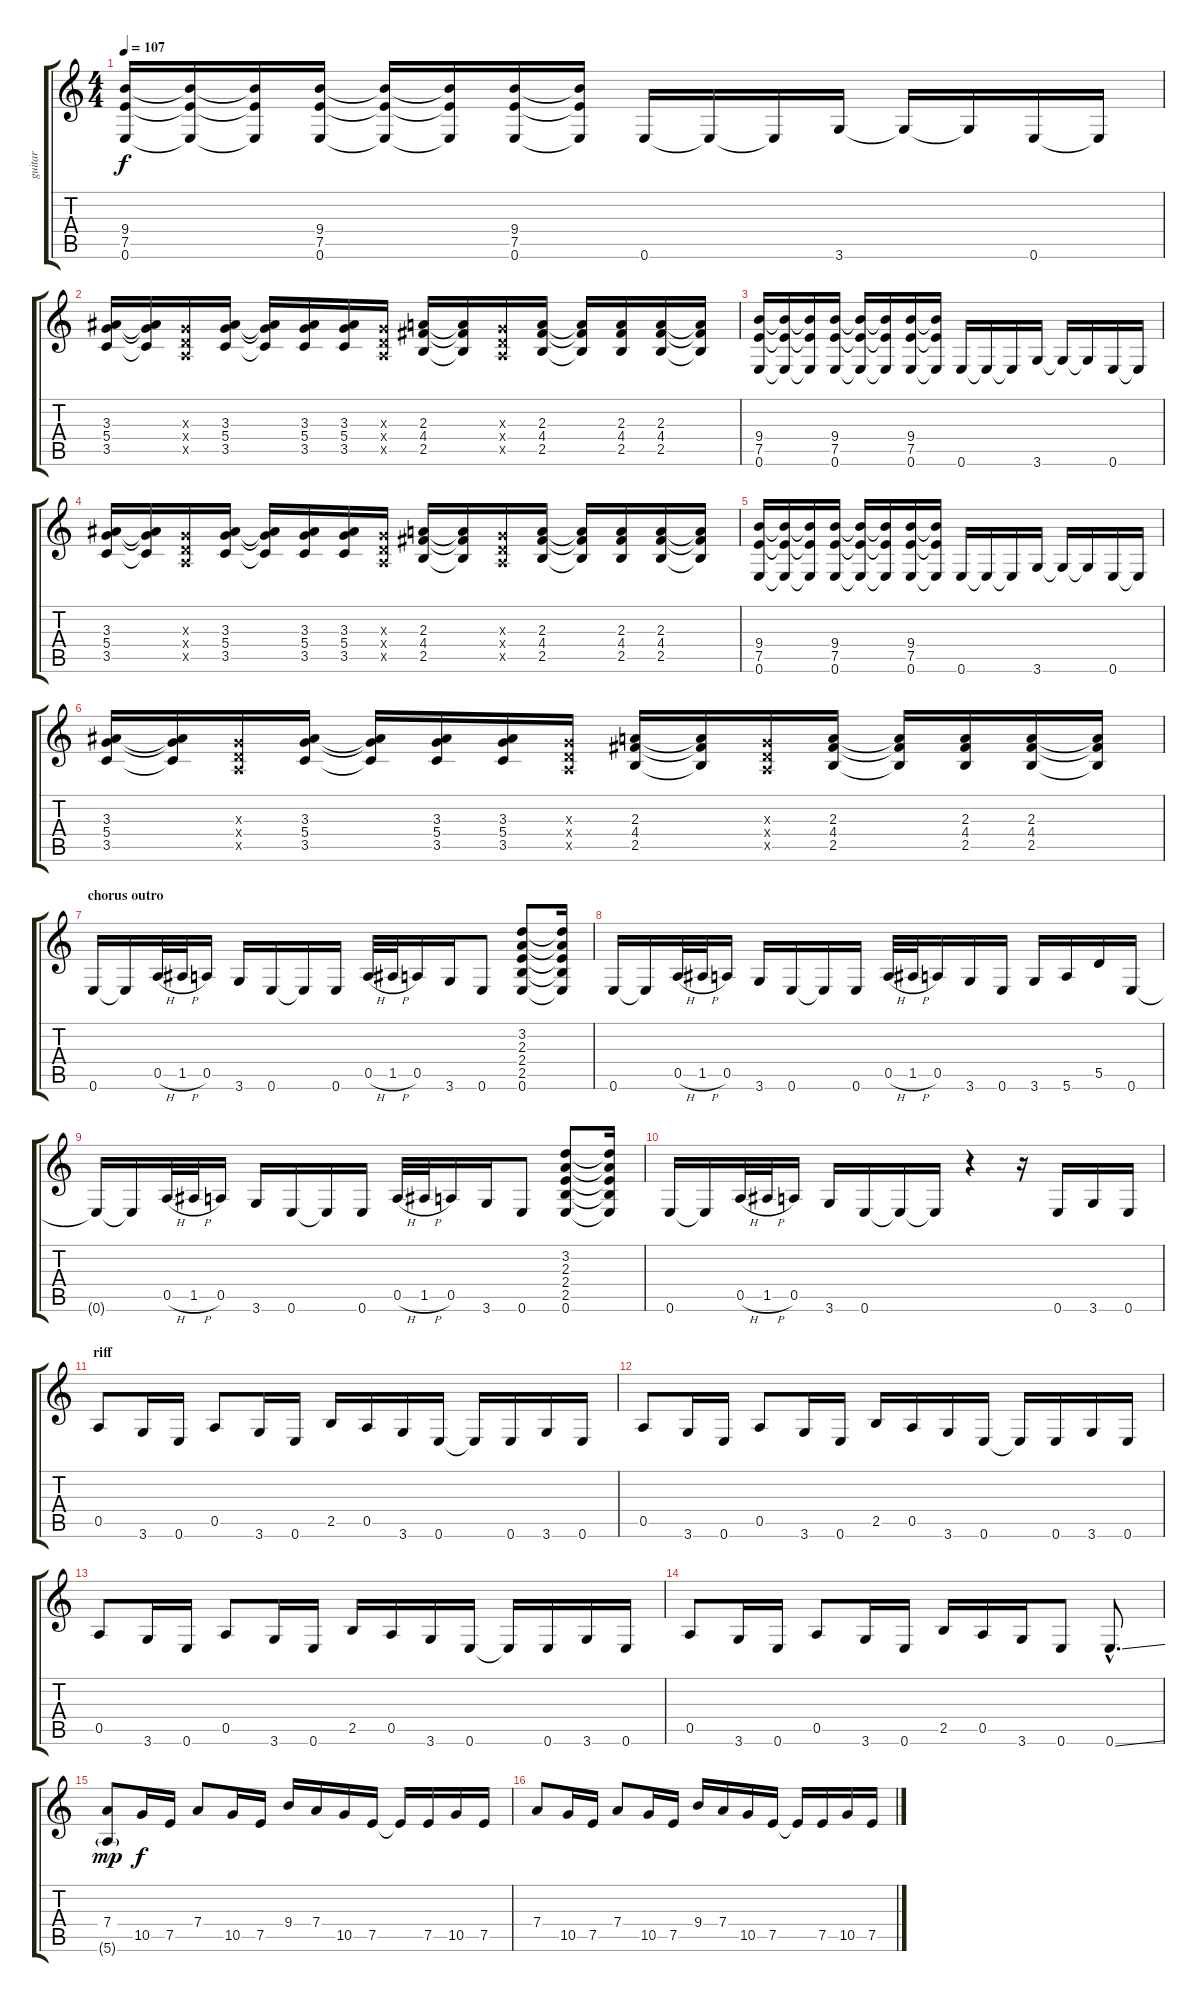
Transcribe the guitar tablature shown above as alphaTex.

\track ("guitar" "guitar") {instrument overdrivenguitar}
\staff {score tabs}
\tuning (E4 B3 G3 D3 A2 E2) {hide}
\ts (4 4)
\tempo 107
\clef g2
\ks c
(9.4 7.5 0.6).16{dy f} (9.4{t} 7.5{t} 0.6{t}).16 (9.4{t} 7.5{t} 0.6{t}).16 (9.4 7.5 0.6).16 (9.4{t} 7.5{t} 0.6{t}).16 (9.4{t} 7.5{t} 0.6{t}).16 (9.4 7.5 0.6).16 (9.4{t} 7.5{t} 0.6{t}).16 0.6.16 0.6{t}.16 0.6{t}.16 3.6.16 3.6{t}.16 3.6{t}.16 0.6.16 0.6{t}.16 |
(3.3 5.4 3.5).16 (3.3{t} 5.4{t} 3.5{t}).16 (0.3{x} 0.4{x} 0.5{x}).16 (3.3 5.4 3.5).16 (3.3{t} 5.4{t} 3.5{t}).16 (3.3 5.4 3.5).16 (3.3 5.4 3.5).16 (0.3{x} 0.4{x} 0.5{x}).16 (2.3 4.4 2.5).16 (2.3{t} 4.4{t} 2.5{t}).16 (0.3{x} 0.4{x} 0.5{x}).16 (2.3 4.4 2.5).16 (2.3{t} 4.4{t} 2.5{t}).16 (2.3 4.4 2.5).16 (2.3 4.4 2.5).16 (2.3{t} 4.4{t} 2.5{t}).16 |
(9.4 7.5 0.6).16 (9.4{t} 7.5{t} 0.6{t}).16 (9.4{t} 7.5{t} 0.6{t}).16 (9.4 7.5 0.6).16 (9.4{t} 7.5{t} 0.6{t}).16 (9.4{t} 7.5{t} 0.6{t}).16 (9.4 7.5 0.6).16 (9.4{t} 7.5{t} 0.6{t}).16 0.6.16 0.6{t}.16 0.6{t}.16 3.6.16 3.6{t}.16 3.6{t}.16 0.6.16 0.6{t}.16 |
(3.3 5.4 3.5).16 (3.3{t} 5.4{t} 3.5{t}).16 (0.3{x} 0.4{x} 0.5{x}).16 (3.3 5.4 3.5).16 (3.3{t} 5.4{t} 3.5{t}).16 (3.3 5.4 3.5).16 (3.3 5.4 3.5).16 (0.3{x} 0.4{x} 0.5{x}).16 (2.3 4.4 2.5).16 (2.3{t} 4.4{t} 2.5{t}).16 (0.3{x} 0.4{x} 0.5{x}).16 (2.3 4.4 2.5).16 (2.3{t} 4.4{t} 2.5{t}).16 (2.3 4.4 2.5).16 (2.3 4.4 2.5).16 (2.3{t} 4.4{t} 2.5{t}).16 |
(9.4 7.5 0.6).16 (9.4{t} 7.5{t} 0.6{t}).16 (9.4{t} 7.5{t} 0.6{t}).16 (9.4 7.5 0.6).16 (9.4{t} 7.5{t} 0.6{t}).16 (9.4{t} 7.5{t} 0.6{t}).16 (9.4 7.5 0.6).16 (9.4{t} 7.5{t} 0.6{t}).16 0.6.16 0.6{t}.16 0.6{t}.16 3.6.16 3.6{t}.16 3.6{t}.16 0.6.16 0.6{t}.16 |
(3.3 5.4 3.5).16 (3.3{t} 5.4{t} 3.5{t}).16 (0.3{x} 0.4{x} 0.5{x}).16 (3.3 5.4 3.5).16 (3.3{t} 5.4{t} 3.5{t}).16 (3.3 5.4 3.5).16 (3.3 5.4 3.5).16 (0.3{x} 0.4{x} 0.5{x}).16 (2.3 4.4 2.5).16 (2.3{t} 4.4{t} 2.5{t}).16 (0.3{x} 0.4{x} 0.5{x}).16 (2.3 4.4 2.5).16 (2.3{t} 4.4{t} 2.5{t}).16 (2.3 4.4 2.5).16 (2.3 4.4 2.5).16 (2.3{t} 4.4{t} 2.5{t}).16 |
\section ("" "chorus outro")
0.6.16 0.6{t}.16 0.5{h}.32 1.5{h}.32 0.5.16 3.6.16 0.6.16 0.6{t}.16 0.6.16 0.5{h}.32 1.5{h}.32 0.5.16 3.6.16 0.6.8 (3.2 2.3 2.4 2.5 0.6).8 (3.2{t} 2.3{t} 2.4{t} 2.5{t} 0.6{t}).16 |
0.6.16 0.6{t}.16 0.5{h}.32 1.5{h}.32 0.5.16 3.6.16 0.6.16 0.6{t}.16 0.6.16 0.5{h}.32 1.5{h}.32 0.5.16 3.6.16 0.6.16 3.6.16 5.6.16 5.5.16 0.6.16 |
0.6{t}.16 0.6{t}.16 0.5{h}.32 1.5{h}.32 0.5.16 3.6.16 0.6.16 0.6{t}.16 0.6.16 0.5{h}.32 1.5{h}.32 0.5.16 3.6.16 0.6.8 (3.2 2.3 2.4 2.5 0.6).8 (3.2{t} 2.3{t} 2.4{t} 2.5{t} 0.6{t}).16 |
0.6.16 0.6{t}.16 0.5{h}.32 1.5{h}.32 0.5.16 3.6.16 0.6.16 0.6{t}.16 0.6{t}.16 r.4 r.16 0.6.16 3.6.16 0.6.16 |
\section ("" "riff")
0.5.8 3.6.16 0.6.16 0.5.8 3.6.16 0.6.16 2.5.16 0.5.16 3.6.16 0.6.16 0.6{t}.16 0.6.16 3.6.16 0.6.16 |
0.5.8 3.6.16 0.6.16 0.5.8 3.6.16 0.6.16 2.5.16 0.5.16 3.6.16 0.6.16 0.6{t}.16 0.6.16 3.6.16 0.6.16 |
0.5.8 3.6.16 0.6.16 0.5.8 3.6.16 0.6.16 2.5.16 0.5.16 3.6.16 0.6.16 0.6{t}.16 0.6.16 3.6.16 0.6.16 |
0.5.8 3.6.16 0.6.16 0.5.8 3.6.16 0.6.16 2.5.16 0.5.16 3.6.16 0.6.8 0.6{ss hac}.8{d} |
(7.4 5.6{g}).8{dy mp} 10.5.16{dy f} 7.5.16 7.4.8 10.5.16 7.5.16 9.4.16 7.4.16 10.5.16 7.5.16 7.5{t}.16 7.5.16 10.5.16 7.5.16 |
7.4.8 10.5.16 7.5.16 7.4.8 10.5.16 7.5.16 9.4.16 7.4.16 10.5.16 7.5.16 7.5{t}.16 7.5.16 10.5.16 7.5.16
